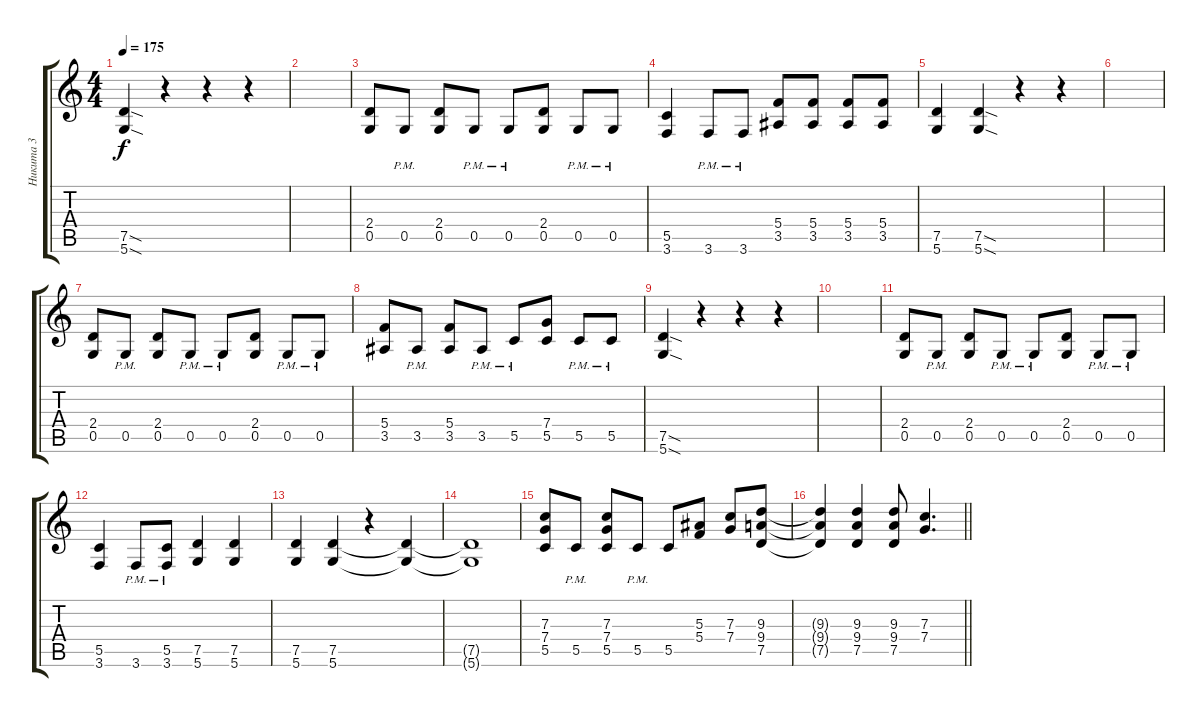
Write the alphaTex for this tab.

\track ("Никита 3" "Никита 3") {instrument distortionguitar}
\staff {score tabs}
\tuning (D4 A3 F3 C3 G2 D2) {hide}
\ts (4 4)
\tempo 175
\clef g2
\ks c
(7.5{sod} 5.6{sod}).4{dy f} r.4 r.4 r.4 |
|
\ks aminor
(2.4 0.5).8 0.5{pm}.8 (2.4 0.5).8 0.5{pm}.8 0.5{pm}.8 (2.4 0.5).8 0.5{pm}.8 0.5{pm}.8 |
(5.5 3.6).4 3.6{pm}.8 3.6{pm}.8 (5.4 3.5).8 (5.4 3.5).8 (5.4 3.5).8 (5.4 3.5).8 |
\ks c
(7.5 5.6).4 (7.5{sod} 5.6{sod}).4 r.4 r.4 |
|
(2.4 0.5).8 0.5{pm}.8 (2.4 0.5).8 0.5{pm}.8 0.5{pm}.8 (2.4 0.5).8 0.5{pm}.8 0.5{pm}.8 |
(5.4 3.5).8 3.5{pm}.8 (5.4 3.5).8 3.5{pm}.8 5.5{pm}.8 (7.4 5.5).8 5.5{pm}.8 5.5{pm}.8 |
(7.5{sod} 5.6{sod}).4 r.4 r.4 r.4 |
|
(2.4 0.5).8 0.5{pm}.8 (2.4 0.5).8 0.5{pm}.8 0.5{pm}.8 (2.4 0.5).8 0.5{pm}.8 0.5{pm}.8 |
(5.5 3.6).4 3.6{pm}.8 (5.5 3.6{pm}).8 (7.5 5.6).4 (7.5 5.6).4 |
(7.5 5.6).4 (7.5 5.6).4 r.4 (7.5{t} 5.6{t}).4 |
(7.5{t} 5.6{t}).1 |
(7.3 7.4 5.5).8 5.5{pm}.8 (7.3 7.4 5.5).8 5.5{pm}.8 5.5.8 (5.3 5.4).8 (7.3 7.4).8 (9.3 9.4 7.5).8 |
\barLineRight lightlight
(9.3{t} 9.4{t} 7.5{t}).4 (9.3 9.4 7.5).4 (9.3 9.4 7.5).8 (7.3 7.4).4{d}
